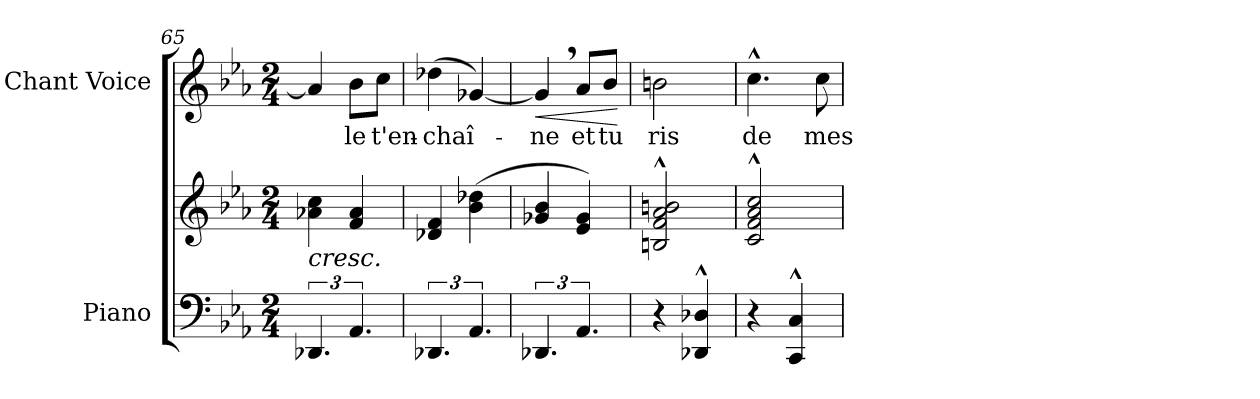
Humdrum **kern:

**kern	**kern	**kern	**text	**dynam
*part2	*part2	*part1	*part1	*part1
*staff3	*staff2	*staff1	*staff1	*staff1
*I"Piano	*	*I"Chant Voice	*	*
*I'Pno	*	*	*	*
*clefF4	*clefG2	*clefG2	*	*
*k[b-e-a-]	*k[b-e-a-]	*k[b-e-a-]	*	*
*M2/4	*M2/4	*M2/4	*	*
=65	=65	=65	=65	=65
!	!LO:TX:b:i:t=cresc.	!	!	!
6.DD-X/	4a-X\ 4cc\	4a-/]	.	.
!	!	!	!LO:LY:b	!
6.AA-/	4f/ 4a-/	8b-\L	-le	.
!	!	!	!LO:LY:b	!
.	.	8cc\J	t'en-	.
=66	=66	=66	=66	=66
!	!	!	!LO:LY:b	!
6.DD-X/	4d-X/ 4f/	(4dd-X\	-chaî-	.
6.AA-/	(4b-\ 4dd-X\	[4g-X/)	.	.
=67	=67	=67	=67	=67
!	!	!	!LO:LY:b	!LO:HP:b
6.DD-X/	4g-X/ 4b-/	4g-,/]	-ne	<
!	!	!	!LO:LY:b	!
6.AA-/	4e-/ 4g-/)	8a-/L	et	.
!	!	!	!LO:LY:b	!
.	.	8b-/J	tu	.
.	.	.	.	[
=68	=68	=68	=68	=68
!	!	!	!LO:LY:b	!
4r	2Bn/^^ 2f/^^ 2a-/^^ 2bn/^^	2bn\	ris	.
4DD-X/^^ 4D-X/^^	.	.	.	.
=69	=69	=69	=69	=69
!	!	!	!LO:LY:b	!
4r	2c/^^ 2f/^^ 2a-/^^ 2cc/^^	4.cc^^\	de	.
4CC/^^ 4C/^^	.	.	.	.
!	!	!	!LO:LY:b	!
.	.	8cc\	mes	.
=	=	=	=	=
*-	*-	*-	*-	*-
